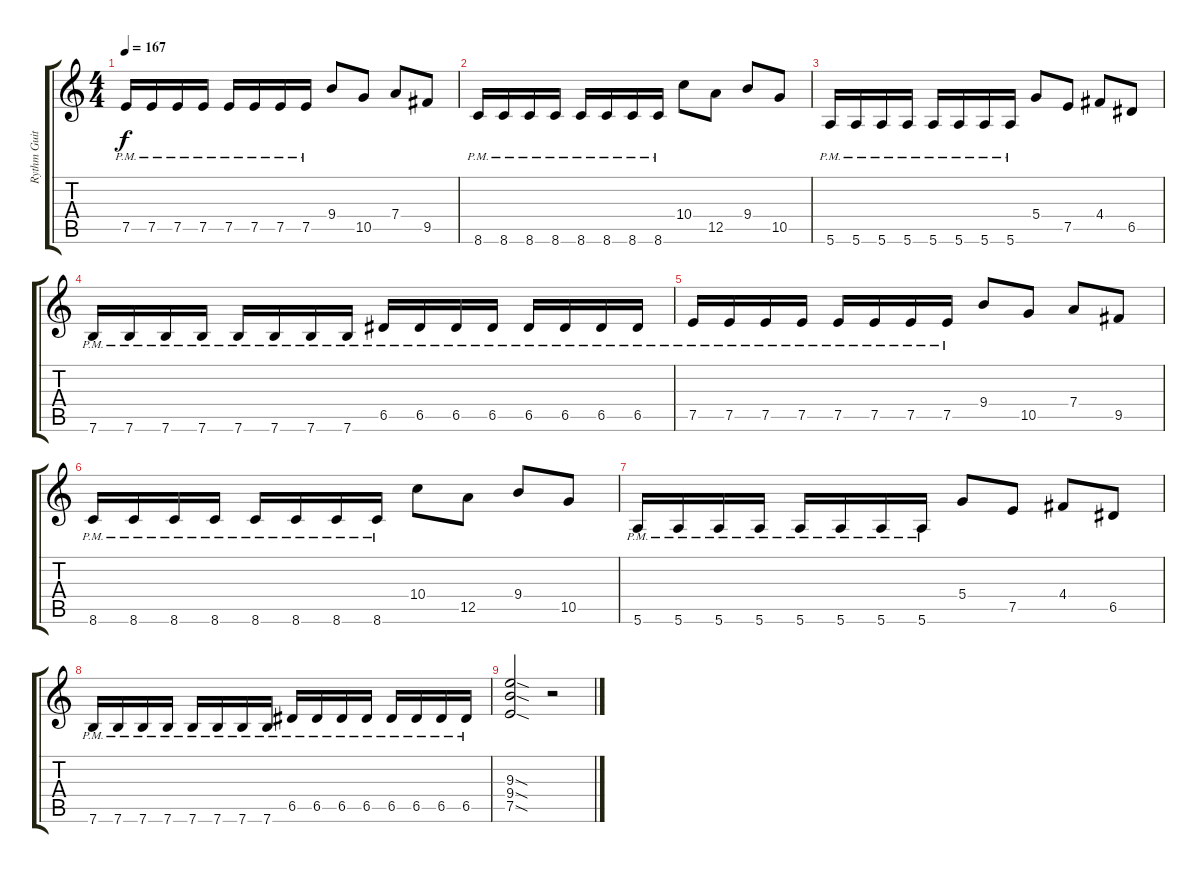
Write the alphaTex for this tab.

\track ("Rythm Guitar" "Rythm Guit") {instrument distortionguitar}
\staff {score tabs}
\tuning (E4 B3 G3 D3 A2 E2) {hide}
\ts (4 4)
\tempo 167
\clef g2
\ks c
7.5{pm}.16{dy f} 7.5{pm}.16 7.5{pm}.16 7.5{pm}.16 7.5{pm}.16 7.5{pm}.16 7.5{pm}.16 7.5{pm}.16 9.4.8 10.5.8 7.4.8 9.5.8 |
8.6{pm}.16 8.6{pm}.16 8.6{pm}.16 8.6{pm}.16 8.6{pm}.16 8.6{pm}.16 8.6{pm}.16 8.6{pm}.16 10.4.8 12.5.8 9.4.8 10.5.8 |
5.6{pm}.16 5.6{pm}.16 5.6{pm}.16 5.6{pm}.16 5.6{pm}.16 5.6{pm}.16 5.6{pm}.16 5.6{pm}.16 5.4.8 7.5.8 4.4.8 6.5.8 |
7.6{pm}.16 7.6{pm}.16 7.6{pm}.16 7.6{pm}.16 7.6{pm}.16 7.6{pm}.16 7.6{pm}.16 7.6{pm}.16 6.5{pm}.16 6.5{pm}.16 6.5{pm}.16 6.5{pm}.16 6.5{pm}.16 6.5{pm}.16 6.5{pm}.16 6.5{pm}.16 |
7.5{pm}.16 7.5{pm}.16 7.5{pm}.16 7.5{pm}.16 7.5{pm}.16 7.5{pm}.16 7.5{pm}.16 7.5{pm}.16 9.4.8 10.5.8 7.4.8 9.5.8 |
8.6{pm}.16 8.6{pm}.16 8.6{pm}.16 8.6{pm}.16 8.6{pm}.16 8.6{pm}.16 8.6{pm}.16 8.6{pm}.16 10.4.8 12.5.8 9.4.8 10.5.8 |
5.6{pm}.16 5.6{pm}.16 5.6{pm}.16 5.6{pm}.16 5.6{pm}.16 5.6{pm}.16 5.6{pm}.16 5.6{pm}.16 5.4.8 7.5.8 4.4.8 6.5.8 |
7.6{pm}.16 7.6{pm}.16 7.6{pm}.16 7.6{pm}.16 7.6{pm}.16 7.6{pm}.16 7.6{pm}.16 7.6{pm}.16 6.5{pm}.16 6.5{pm}.16 6.5{pm}.16 6.5{pm}.16 6.5{pm}.16 6.5{pm}.16 6.5{pm}.16 6.5{pm}.16 |
(9.3{sod} 9.4{sod} 7.5{sod}).2 r.2
